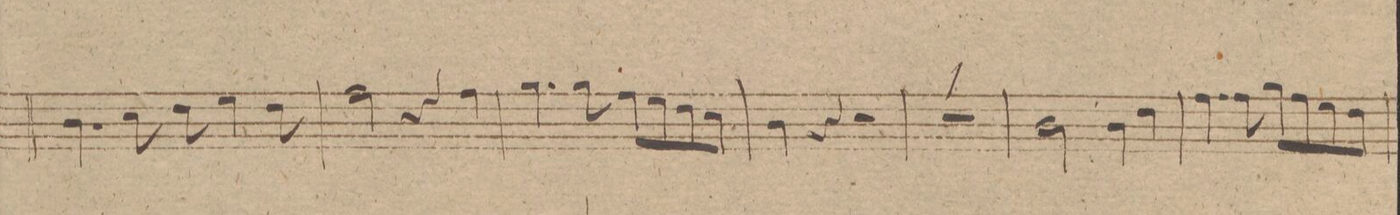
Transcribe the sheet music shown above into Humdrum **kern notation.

**kern	**dynam
*I"Oboe 1mo	*
*clefG2	*
*k[f#c#g#d#]	*
*met(c)	*
*M4/4	*
4.b\	.
8cc#\	.
8dd#\	.
4ee\	.
8dd#\	.
=233	=233
2ff#\	.
4r	.
4ff#\	.
=234	=234
4.gg#\	.
8gg#\	.
8ff#\L	.
8ee\	.
8dd#\	.
8cc#\J	.
=235	=235
4b\	.
4r	.
2r	.
=236	=236
1r	.
=237	=237
2b\	.
4b\	.
4dd#\	.
=238	=238
4.ff#\	.
8ff#\	.
8gg#\L	.
8ff#\	.
8ee\	.
8dd#\J	.
=239	=239
*-	*-
